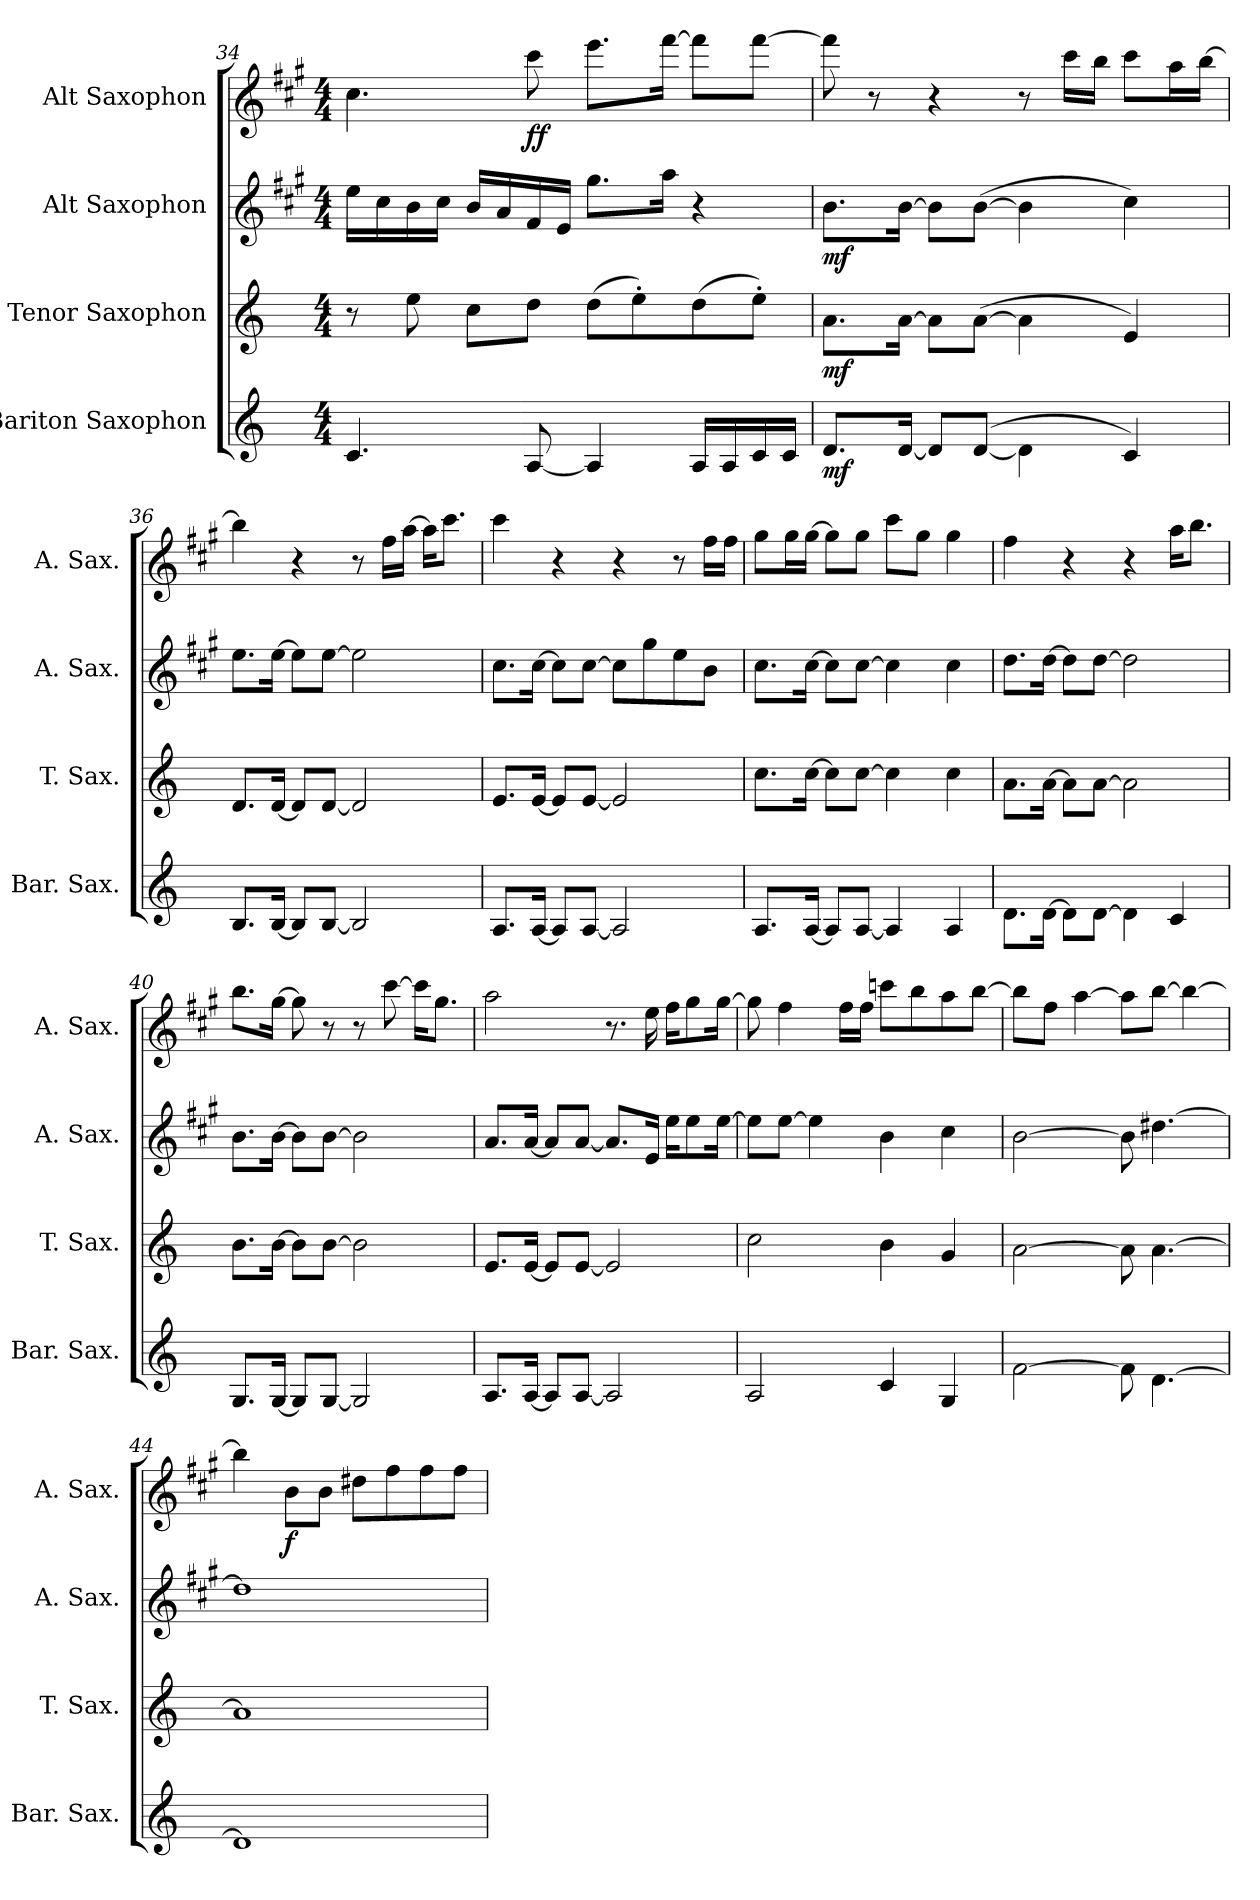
**kern	**dynam	**kern	**dynam	**kern	**dynam	**kern	**dynam
*part4	*part4	*part3	*part3	*part2	*part2	*part1	*part1
*staff4	*staff4	*staff3	*staff3	*staff2	*staff2	*staff1	*staff1
*I"Bariton Saxophon	*	*I"Tenor Saxophon	*	*I"Alt Saxophon	*	*I"Alt Saxophon	*
*I'Bar. Sax.	*	*I'T. Sax.	*	*I'A. Sax.	*	*I'A. Sax.	*
!!LO:PB:g=z
*clefG2	*	*clefG2	*	*clefG2	*	*clefG2	*
*ITrd12c21	*	*ITrd8c14	*	*ITrd5c9	*	*ITrd5c9	*
*k[]	*	*k[]	*	*k[]	*	*k[]	*
*M4/4	*	*M4/4	*	*M4/4	*	*M4/4	*
=34	=34	=34	=34	=34	=34	=34	=34
4.C/	.	8r	.	16g\LL	.	4.e\	.
.	.	.	.	16e\	.	.	.
.	.	8e\	.	16d\	.	.	.
.	.	.	.	16e\JJ	.	.	.
.	.	8c\L	.	16d/LL	.	.	.
.	.	.	.	16c/	.	.	.
!	!	!	!	!	!	!	!LO:DY:b
[8AA/	.	8d\J	.	16A/	.	8ee\	ff
.	.	.	.	16G/JJ	.	.	.
4AA/]	.	(8d\L	.	8.b\L	.	8.gg\L	.
.	.	8e'\)	.	.	.	.	.
.	.	.	.	16cc\Jk	.	[16aa\Jk	.
16AA/LL	.	(8d\	.	4r	.	8aa\L]	.
16AA/	.	.	.	.	.	.	.
16C/	.	8e'\J)	.	.	.	[8aa\J	.
16C/JJ	.	.	.	.	.	.	.
=35	=35	=35	=35	=35	=35	=35	=35
!	!LO:DY:b	!	!LO:DY:b	!	!LO:DY:b	!	!
8.D/L	mf	8.A\L	mf	8.d\L	mf	8aa\]	.
.	.	.	.	.	.	8r	.
[16D/Jk	.	[16A\Jk	.	[16d\Jk	.	.	.
8D/L]	.	8A\L]	.	8d\L]	.	4r	.
(>[8D/J	.	([8A\J	.	([8d\J	.	.	.
4D\]	.	4A\]	.	4d\]	.	8r	.
.	.	.	.	.	.	16ee\LL	.
.	.	.	.	.	.	16dd\JJ	.
4C/)	.	4E/)	.	4e\)	.	8ee\L	.
.	.	.	.	.	.	16cc\L	.
.	.	.	.	.	.	[16dd\JJ	.
=36	=36	=36	=36	=36	=36	=36	=36
8.BB/L	.	8.D/L	.	8.g\L	.	4dd\]	.
[16BB/Jk	.	[16D/Jk	.	[16g\Jk	.	.	.
8BB/L]	.	8D/L]	.	8g\L]	.	4r	.
[8BB/J	.	[8D/J	.	[8g\J	.	.	.
2BB/]	.	2D/]	.	2g\]	.	8r	.
.	.	.	.	.	.	16a\LL	.
.	.	.	.	.	.	[16cc\JJ	.
.	.	.	.	.	.	16cc\KL]	.
.	.	.	.	.	.	8.ee\J	.
!!LO:LB:g=z
=37	=37	=37	=37	=37	=37	=37	=37
8.AA/L	.	8.E/L	.	8.e\L	.	4ee\	.
[16AA/Jk	.	[16E/Jk	.	[16e\Jk	.	.	.
8AA/L]	.	8E/L]	.	8e\L]	.	4r	.
[8AA/J	.	[8E/J	.	[8e\J	.	.	.
2AA/]	.	2E/]	.	8e\L]	.	4r	.
.	.	.	.	8b\	.	.	.
.	.	.	.	8g\	.	8r	.
.	.	.	.	8d\J	.	16a\LL	.
.	.	.	.	.	.	16a\JJ	.
=38	=38	=38	=38	=38	=38	=38	=38
8.AA/L	.	8.c\L	.	8.e\L	.	8b\L	.
.	.	.	.	.	.	16b\L	.
[16AA/Jk	.	[16c\Jk	.	[16e\Jk	.	[16b\JJ	.
8AA/L]	.	8c\L]	.	8e\L]	.	8b\L]	.
[8AA/J	.	[8c\J	.	[8e\J	.	8b\J	.
4AA/]	.	4c\]	.	4e\]	.	8ee\L	.
.	.	.	.	.	.	8b\J	.
4AA/	.	4c\	.	4e\	.	4b\	.
=39	=39	=39	=39	=39	=39	=39	=39
8.D\L	.	8.A\L	.	8.f\L	.	4a\	.
[16D\Jk	.	[16A\Jk	.	[16f\Jk	.	.	.
8D\L]	.	8A\L]	.	8f\L]	.	4r	.
[8D\J	.	[8A\J	.	[8f\J	.	.	.
4D\]	.	2A\]	.	2f\]	.	4r	.
4C/	.	.	.	.	.	16cc\KL	.
.	.	.	.	.	.	8.dd\J	.
=40	=40	=40	=40	=40	=40	=40	=40
8.GG/L	.	8.B\L	.	8.d\L	.	8.dd\L	.
[16GG/Jk	.	[16B\Jk	.	[16d\Jk	.	[16b\Jk	.
8GG/L]	.	8B\L]	.	8d\L]	.	8b\]	.
[8GG/J	.	[8B\J	.	[8d\J	.	8r	.
2GG/]	.	2B\]	.	2d\]	.	8r	.
.	.	.	.	.	.	[8ee\	.
.	.	.	.	.	.	16ee\KL]	.
.	.	.	.	.	.	8.b\J	.
!!LO:LB:g=z
=41	=41	=41	=41	=41	=41	=41	=41
8.AA/L	.	8.E/L	.	8.c/L	.	2cc\	.
[16AA/Jk	.	[16E/Jk	.	[16c/Jk	.	.	.
8AA/L]	.	8E/L]	.	8c/L]	.	.	.
[8AA/J	.	[8E/J	.	[8c/J	.	.	.
2AA/]	.	2E/]	.	8.c/L]	.	8.r	.
.	.	.	.	16G/Jk	.	16g\	.
.	.	.	.	16g\KL	.	16a\KL	.
.	.	.	.	8g\	.	8b\	.
.	.	.	.	[16g\Jk	.	[16b\Jk	.
=42	=42	=42	=42	=42	=42	=42	=42
2AA/	.	2c\	.	8g\L]	.	8b\]	.
.	.	.	.	[8g\J	.	4a\	.
.	.	.	.	4g\]	.	.	.
.	.	.	.	.	.	16a\LL	.
.	.	.	.	.	.	16a\JJ	.
4C/	.	4B\	.	4d\	.	8ee-X\L	.
.	.	.	.	.	.	8dd\	.
4GG/	.	4G/	.	4e\	.	8cc\	.
.	.	.	.	.	.	[8dd\J	.
=43	=43	=43	=43	=43	=43	=43	=43
[2F\	.	[2A\	.	[2d\	.	8dd\L]	.
.	.	.	.	.	.	8a\J	.
.	.	.	.	.	.	[4cc\	.
8F\]	.	8A\]	.	8d\]	.	8cc\L]	.
[4.D\	.	[4.A\	.	[4.f#X\	.	[8dd\J	.
.	.	.	.	.	.	4dd\_	.
!!LO:PB:g=z
=44	=44	=44	=44	=44	=44	=44	=44
*	*	*	*	*	*	*MM103	*
1D]	.	1A]	.	1f#]	.	4dd\]	.
!	!	!	!	!	!	!	!LO:DY:b
.	.	.	.	.	.	8d\L	f
.	.	.	.	.	.	8d\J	.
.	.	.	.	.	.	8f#X\L	.
.	.	.	.	.	.	8a\	.
.	.	.	.	.	.	8a\	.
.	.	.	.	.	.	8a\J	.
=	=	=	=	=	=	=	=
*-	*-	*-	*-	*-	*-	*-	*-
